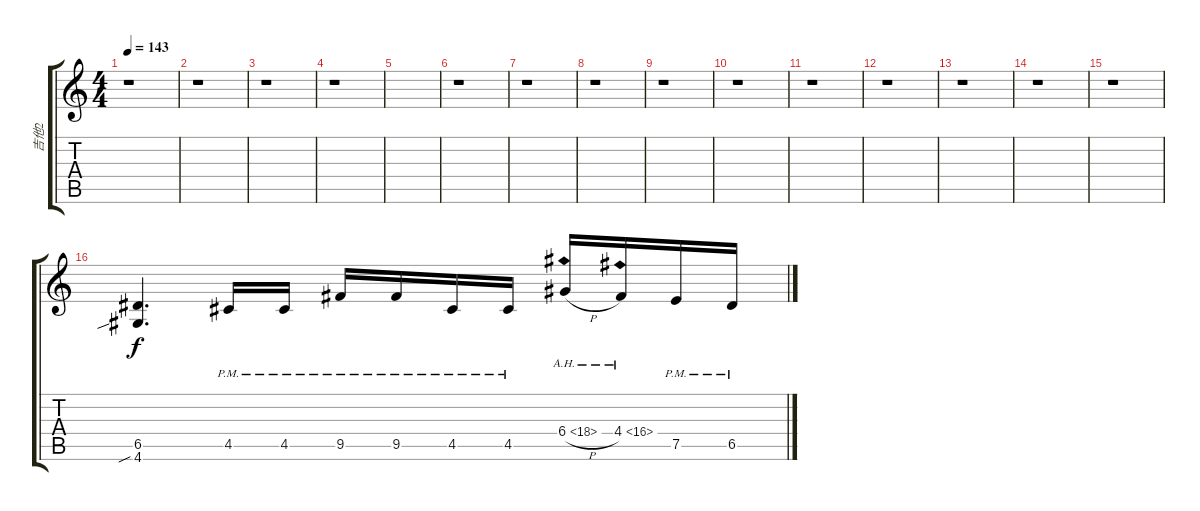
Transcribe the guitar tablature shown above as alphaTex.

\track ("吉他2" "吉他2") {instrument overdrivenguitar}
\staff {score tabs}
\tuning (E4 B3 G3 D3 A2 E2) {hide}
\ts (4 4)
\tempo 143
\clef g2
\ks c
r.1{dy f} |
r.1 |
r.1 |
r.1 |
|
r.1 |
r.1 |
r.1 |
r.1 |
r.1 |
r.1 |
r.1 |
r.1 |
r.1 |
r.1 |
(6.5 4.6{sib}).4{d} 4.5{pm}.16 4.5{pm}.16 9.5{pm}.16 9.5{pm}.16 4.5{pm}.16 4.5{pm}.16 6.4{ah 12 h}.16 4.4{ah 12}.16 7.5{pm}.16 6.5{pm}.16
